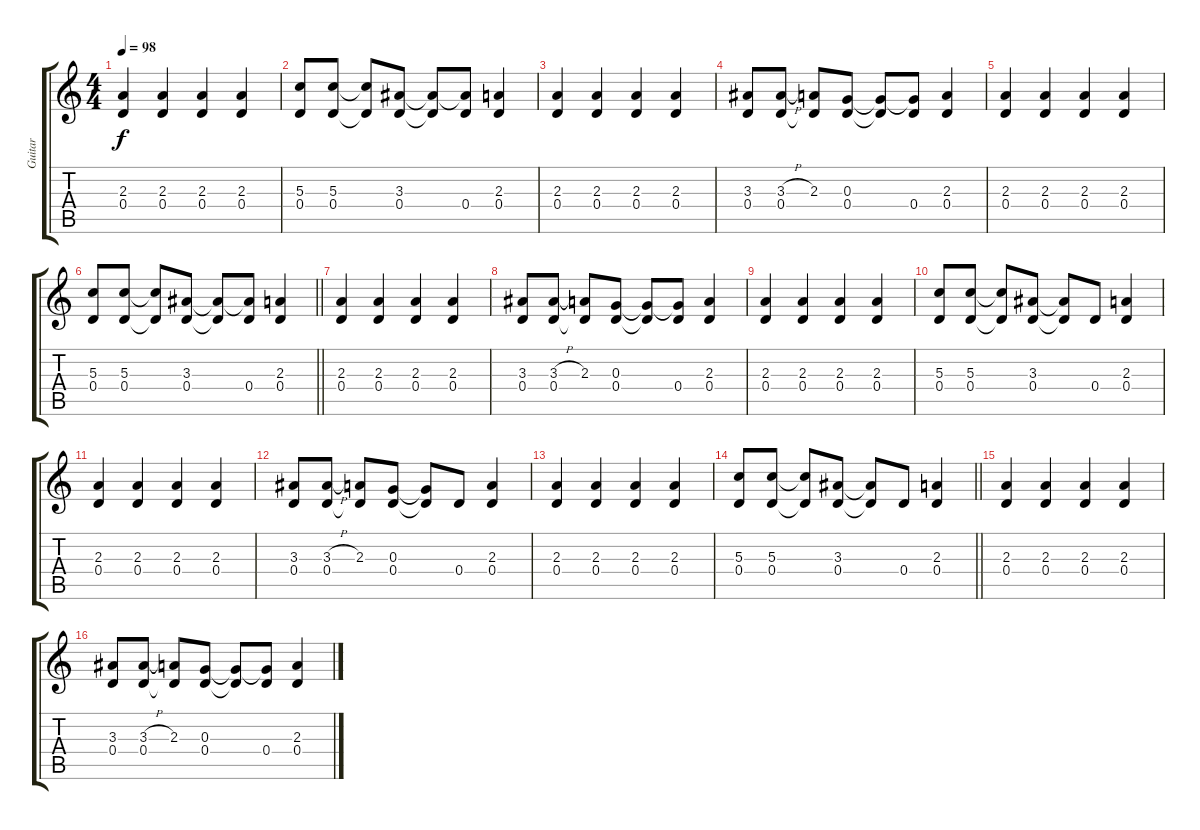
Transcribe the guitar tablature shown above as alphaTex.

\track ("Guitar" "Guitar") {instrument electricguitarclean}
\staff {score tabs}
\tuning (E4 B3 G3 D3 A2 D2) {hide}
\ts (4 4)
\tempo 98
\clef g2
\ks c
(2.3 0.4).4{dy f} (2.3 0.4).4 (2.3 0.4).4 (2.3 0.4).4 |
(5.3 0.4).8 (5.3 0.4).8 (5.3{t} 0.4{t}).8 (3.3 0.4).8 (3.3{t} 0.4{t}).8 (3.3{t} 0.4).8 (2.3 0.4).4 |
(2.3 0.4).4 (2.3 0.4).4 (2.3 0.4).4 (2.3 0.4).4 |
(3.3 0.4).8 (3.3{h} 0.4).8 (2.3 0.4{t}).8 (0.3 0.4).8 (0.3{t} 0.4{t}).8 (0.3{t} 0.4).8 (2.3 0.4).4 |
(2.3 0.4).4 (2.3 0.4).4 (2.3 0.4).4 (2.3 0.4).4 |
\barLineRight lightlight
(5.3 0.4).8 (5.3 0.4).8 (5.3{t} 0.4{t}).8 (3.3 0.4).8 (3.3{t} 0.4{t}).8 (3.3{t} 0.4).8 (2.3 0.4).4 |
(2.3 0.4).4 (2.3 0.4).4 (2.3 0.4).4 (2.3 0.4).4 |
(3.3 0.4).8 (3.3{h} 0.4).8 (2.3 0.4{t}).8 (0.3 0.4).8 (0.3{t} 0.4{t}).8 (0.3{t} 0.4).8 (2.3 0.4).4 |
(2.3 0.4).4 (2.3 0.4).4 (2.3 0.4).4 (2.3 0.4).4 |
(5.3 0.4).8 (5.3 0.4).8 (5.3{t} 0.4{t}).8 (3.3 0.4).8 (3.3{t} 0.4{t}).8 0.4.8 (2.3 0.4).4 |
(2.3 0.4).4 (2.3 0.4).4 (2.3 0.4).4 (2.3 0.4).4 |
(3.3 0.4).8 (3.3{h} 0.4).8 (2.3 0.4{t}).8 (0.3 0.4).8 (0.3{t} 0.4{t}).8 0.4.8 (2.3 0.4).4 |
(2.3 0.4).4 (2.3 0.4).4 (2.3 0.4).4 (2.3 0.4).4 |
\barLineRight lightlight
(5.3 0.4).8 (5.3 0.4).8 (5.3{t} 0.4{t}).8 (3.3 0.4).8 (3.3{t} 0.4{t}).8 0.4.8 (2.3 0.4).4 |
\section ("" "")
(2.3 0.4).4 (2.3 0.4).4 (2.3 0.4).4 (2.3 0.4).4 |
(3.3 0.4).8 (3.3{h} 0.4).8 (2.3 0.4{t}).8 (0.3 0.4).8 (0.3{t} 0.4{t}).8 (0.3{t} 0.4).8 (2.3 0.4).4
